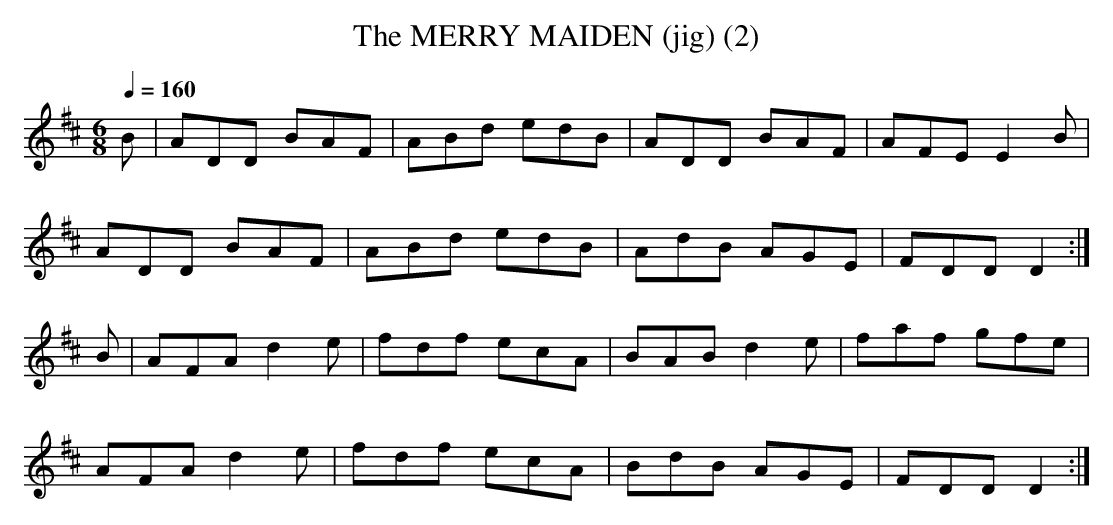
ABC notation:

X:1
T:MERRY MAIDEN (jig) (2), The
Q:1/4=160
M:6/8
L:1/8
K:D
B|ADD BAF|ABd edB|ADD BAF|AFE E2B|
ADD BAF|ABd edB|AdB AGE|FDD D2:|
B|AFA d2e|fdf ecA|BAB d2e|faf gfe|
AFA d2e|fdf ecA|BdB AGE|FDD D2:|
